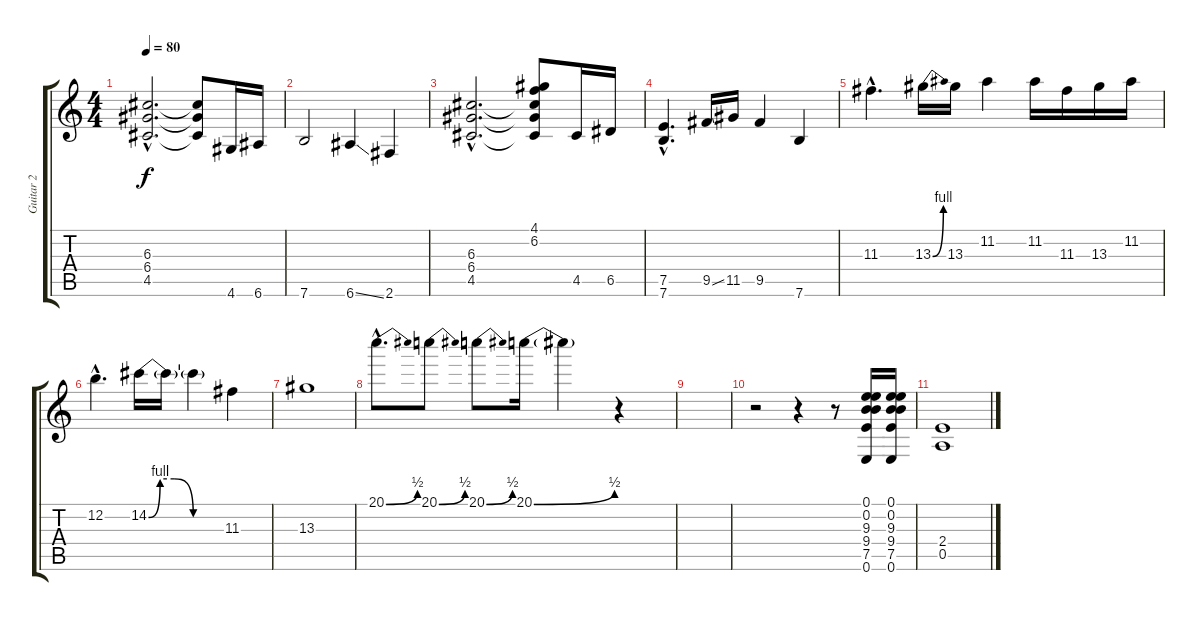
\track ("Guitar 2" "Guitar 2") {instrument overdrivenguitar}
\staff {score tabs}
\tuning (E4 B3 G3 D3 A2 E2) {hide}
\ts (4 4)
\tempo 80
\clef g2
\ks c
(6.3{hac} 6.4{hac} 4.5{hac}).2{d dy f} (6.3{t} 6.4{t} 4.5{t}).8 4.6.16 6.6.16 |
7.6.2 6.6{ss}.4 2.6.4 |
(6.3{hac} 6.4{hac} 4.5{hac}).2{d} (4.1 6.2 6.3{t} 6.4{t} 4.5{t}).8 4.5.16 6.5.16 |
(7.5{hac} 7.6{hac}).4{d} 9.5{ss}.16 11.5.16 9.5.4 7.6.4 |
11.3{hac}.4{d volume 13} 13.3{be (bend 0 0 60 4)}.16 13.3.16 11.2.4 11.2.16 11.3.16 13.3.16 11.2.16 |
12.2{hac}.4{d} 14.2{be (custom 0 0 9 4 20 4 35 0 45 0 60 0)}.16 14.2{t}.16 14.2{t}.4 11.3.4 |
13.3.1 |
20.1{be (bend 0 0 60 2) hac}.8{d} 20.1{be (bend 0 0 60 2)}.8 20.1{be (bend 0 0 60 2)}.8 20.1{be (bend 0 0 60 2)}.16 20.1{t}.4 r.4 |
|
r.2 r.4 r.8 (0.1 0.2 9.3 9.4 7.5 0.6).16 (0.1 0.2 9.3 9.4 7.5 0.6).16 |
(2.4 0.5).1
